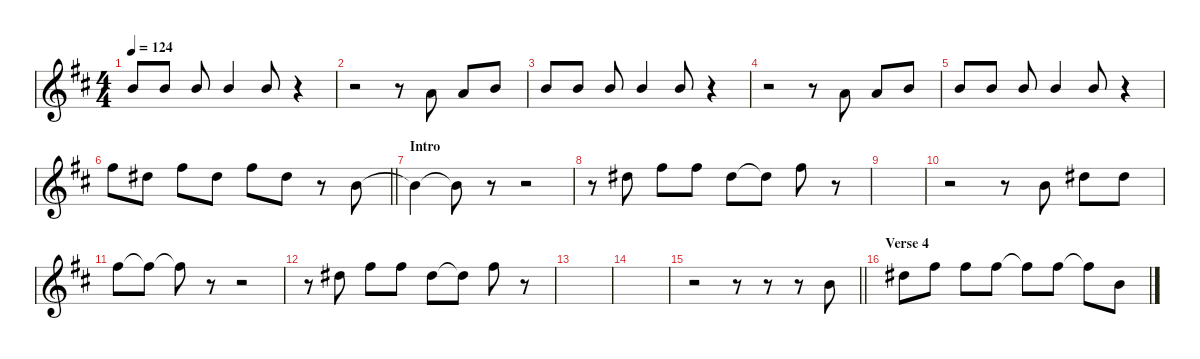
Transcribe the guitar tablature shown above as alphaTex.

\hideDynamics
\bracketExtendMode nobrackets
\singleTrackTrackNamePolicy hidden
\multiTrackTrackNamePolicy hidden
\otherSystemsTrackNameOrientation horizontal
\track ("Trumpet : Bass in C" "Trpet") {mute instrument trumpet}
\staff {score}
\tuning (E4 B3 G3 D3 A2 E2)
\displaytranspose 12
\ts (4 4)
\tempo 124
\clef g2
\scale
0.333333
\ks bminor
0.2{acc forcenatural}.8{dy f beam Up} 0.2{acc forcenatural}.8{beam Up} 0.2{acc forcenatural}.8{beam Up} 0.2{acc forcenatural}.4{beam Up} 0.2{acc forcenatural}.8{beam Up} r.4{beam Up} |
\scale
0.333333 r.2{beam Down} r.8{beam Down} 2.3{acc forcenatural}.8{beam Up} 2.3{acc forcenatural}.8{beam Up} 0.2{acc forcenatural}.8{beam Up} |
\scale
0.333333 0.2{acc forcenatural}.8{beam Up} 0.2{acc forcenatural}.8{beam Up} 0.2{acc forcenatural}.8{beam Up} 0.2{acc forcenatural}.4{beam Up} 0.2{acc forcenatural}.8{beam Up} r.4{beam Up} |
\scale
0.333333 r.2{beam Down} r.8{beam Down} 2.3{acc forcenatural}.8{beam Up} 2.3{acc forcenatural}.8{beam Up} 0.2{acc forcenatural}.8{beam Up} |
\scale
0.333333 0.2{acc forcenatural}.8{beam Up} 0.2{acc forcenatural}.8{beam Up} 0.2{acc forcenatural}.8{beam Up} 0.2{acc forcenatural}.4{beam Up} 0.2{acc forcenatural}.8{beam Up} r.4{beam Up} |
\scale
0.333333
\barLineRight lightlight
2.1{acc #}.8{beam Down} 4.2{acc #}.8{beam Down} 2.1{acc #}.8{beam Down} 4.2{acc #}.8{beam Down} 2.1{acc #}.8{beam Down} 4.2{acc #}.8{beam Down} r.8{beam Down} 0.2{acc forcenatural}.8{beam Down} |
\section ("" "Intro")
\scale
0.333333 0.2{t acc forcenatural}.4{beam Down} 0.2{t acc forcenatural}.8{beam Down} r.8{beam Down} r.2{beam Down} |
\scale
0.333333 r.8{beam Down} 4.2{acc #}.8{beam Down} 2.1{acc #}.8{beam Down} 2.1{acc #}.8{beam Down} 4.2{acc #}.8{beam Down} 4.2{t acc #}.8{beam Down} 2.1{acc #}.8{beam Down} r.8{beam Down} |
\scale
0.333333 |
\scale
0.333333 r.2{beam Down} r.8{beam Down} 4.3{acc forcenatural}.8{beam Down} 4.2{acc #}.8{beam Down} 4.2{acc #}.8{beam Down} |
\scale
0.333333 2.1{acc #}.8{beam Down} 2.1{t acc #}.8{beam Down} 2.1{t acc #}.8{beam Down} r.8{beam Down} r.2{beam Down} |
\scale
0.333333 r.8{beam Down} 4.2{acc #}.8{beam Down} 2.1{acc #}.8{beam Down} 2.1{acc #}.8{beam Down} 4.2{acc #}.8{beam Down} 4.2{t acc #}.8{beam Down} 2.1{acc #}.8{beam Down} r.8{beam Down} |
\scale
0.333333 |
\scale
0.333333 |
\scale
0.333333
\barLineRight lightlight
r.2{beam Down} r.8{beam Down} r.8{beam Down} r.8{beam Down} 4.3{acc forcenatural}.8{beam Down} |
\section ("" "Verse 4")
\scale
0.333333 4.2{acc #}.8{beam Down} 2.1{acc #}.8{beam Down} 2.1{acc #}.8{beam Down} 2.1{acc #}.8{beam Down} 2.1{t acc #}.8{beam Down} 2.1{acc #}.8{beam Down} 2.1{t acc #}.8{beam Down} 4.3{acc forcenatural}.8{beam Down}
